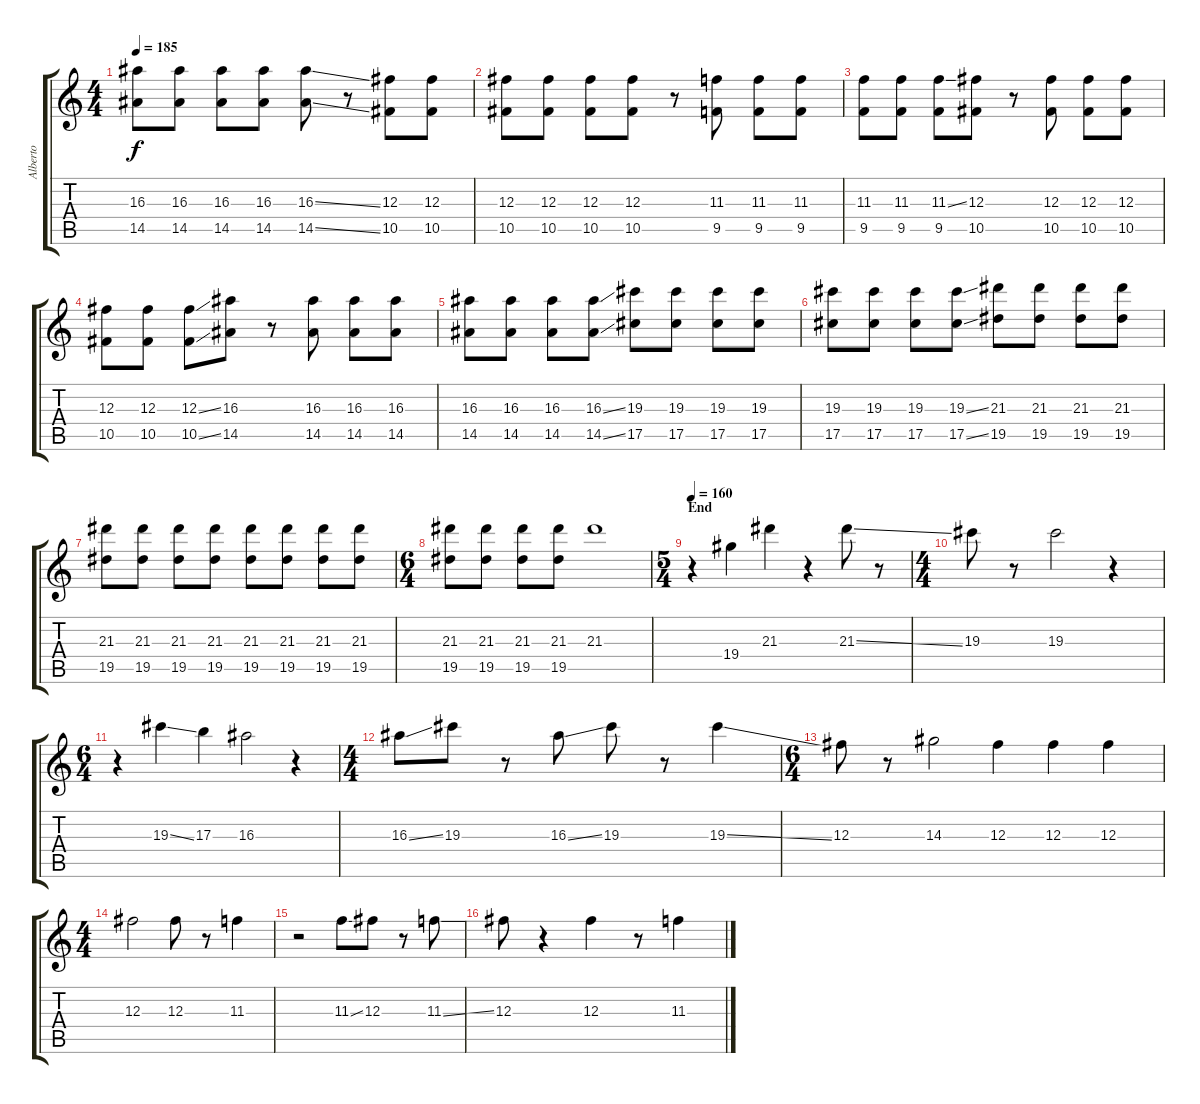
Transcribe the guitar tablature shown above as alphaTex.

\track ("Alberto" "Alberto") {instrument overdrivenguitar}
\staff {score tabs}
\tuning (Eb4 Bb3 Gb3 Db3 Ab2 Eb2) {hide}
\ts (4 4)
\tempo 185
\clef g2
\ks c
(16.3 14.5).8{dy f} (16.3 14.5).8 (16.3 14.5).8 (16.3 14.5).8 (16.3{ss} 14.5{ss}).8 r.8 (12.3 10.5).8 (12.3 10.5).8 |
(12.3 10.5).8 (12.3 10.5).8 (12.3 10.5).8 (12.3 10.5).8 r.8 (11.3 9.5).8 (11.3 9.5).8 (11.3 9.5).8 |
(11.3 9.5).8 (11.3 9.5).8 (11.3{ss} 9.5).8 (12.3 10.5).8 r.8 (12.3 10.5).8 (12.3 10.5).8 (12.3 10.5).8 |
(12.3 10.5).8 (12.3 10.5).8 (12.3{ss} 10.5{ss}).8 (16.3 14.5).8 r.8 (16.3 14.5).8 (16.3 14.5).8 (16.3 14.5).8 |
(16.3 14.5).8 (16.3 14.5).8 (16.3 14.5).8 (16.3{ss} 14.5{ss}).8 (19.3 17.5).8 (19.3 17.5).8 (19.3 17.5).8 (19.3 17.5).8 |
(19.3 17.5).8 (19.3 17.5).8 (19.3 17.5).8 (19.3{ss} 17.5{ss}).8 (21.3 19.5).8 (21.3 19.5).8 (21.3 19.5).8 (21.3 19.5).8 |
(21.3 19.5).8 (21.3 19.5).8 (21.3 19.5).8 (21.3 19.5).8 (21.3 19.5).8 (21.3 19.5).8 (21.3 19.5).8 (21.3 19.5).8 |
\ts (6 4)
(21.3 19.5).8 (21.3 19.5).8 (21.3 19.5).8 (21.3 19.5).8 21.3.1 |
\ts (5 4)
\section ("" "End")
\tempo 160
r.4 19.4.4 21.3.4 r.4 21.3{ss}.8 r.8 |
\ts (4 4)
19.3.8 r.8 19.3.2 r.4 |
\ts (6 4)
r.4 19.3{ss}.4 17.3.4 16.3.2 r.4 |
\ts (4 4)
16.3{ss}.8 19.3.8 r.8 16.3{ss}.8 19.3.8 r.8 19.3{ss}.4 |
\ts (6 4)
12.3.8 r.8 14.3.2 12.3.4 12.3.4 12.3.4 |
\ts (4 4)
12.3.2 12.3.8 r.8 11.3.4 |
r.2 11.3{ss}.8 12.3.8 r.8 11.3{ss}.8 |
12.3.8 r.4 12.3.4 r.8 11.3.4
